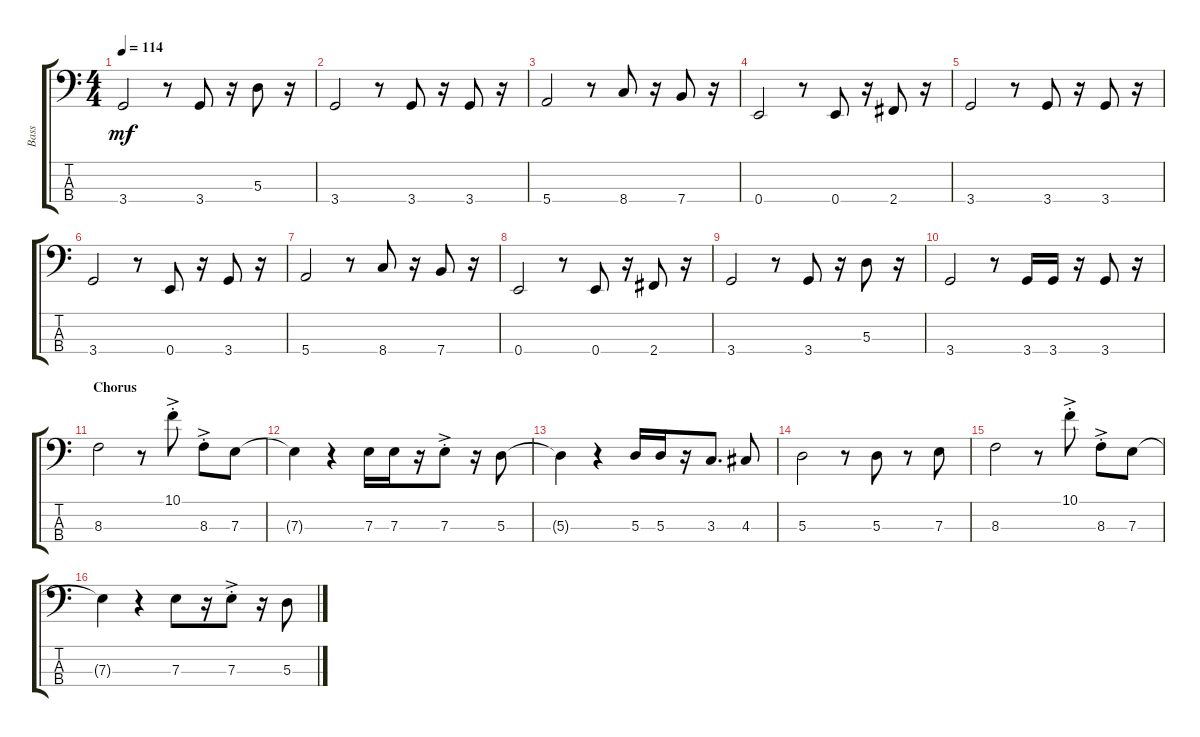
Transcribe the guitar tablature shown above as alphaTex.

\track ("Bass" "Bass") {instrument electricbassfinger}
\staff {score tabs}
\tuning (G2 D2 A1 E1) {hide}
\ts (4 4)
\tempo 114
\clef f4
\ks c
3.4.2{dy mf} r.8 3.4.8 r.16 5.3.8 r.16 |
3.4.2 r.8 3.4.8 r.16 3.4.8 r.16 |
5.4.2 r.8 8.4.8 r.16 7.4.8 r.16 |
0.4.2 r.8 0.4.8 r.16 2.4.8 r.16 |
3.4.2 r.8 3.4.8 r.16 3.4.8 r.16 |
3.4.2 r.8 0.4.8 r.16 3.4.8 r.16 |
5.4.2 r.8 8.4.8 r.16 7.4.8 r.16 |
0.4.2 r.8 0.4.8 r.16 2.4.8 r.16 |
3.4.2 r.8 3.4.8 r.16 5.3.8 r.16 |
3.4.2 r.8 3.4.16 3.4.16 r.16 3.4.8 r.16 |
\section ("" "Chorus")
8.3.2 r.8 10.1{ac st}.8 8.3{ac st}.8 7.3.8 |
7.3{t}.4 r.4 7.3.16 7.3.16 r.16 7.3{ac st}.8 r.16 5.3.8 |
5.3{t}.4 r.4 5.3.16 5.3.16 r.16 3.3.8{d} 4.3.8 |
5.3.2 r.8 5.3.8 r.8 7.3.8 |
8.3.2 r.8 10.1{ac st}.8 8.3{ac st}.8 7.3.8 |
7.3{t}.4 r.4 7.3.8 r.16 7.3{ac st}.8 r.16 5.3.8
